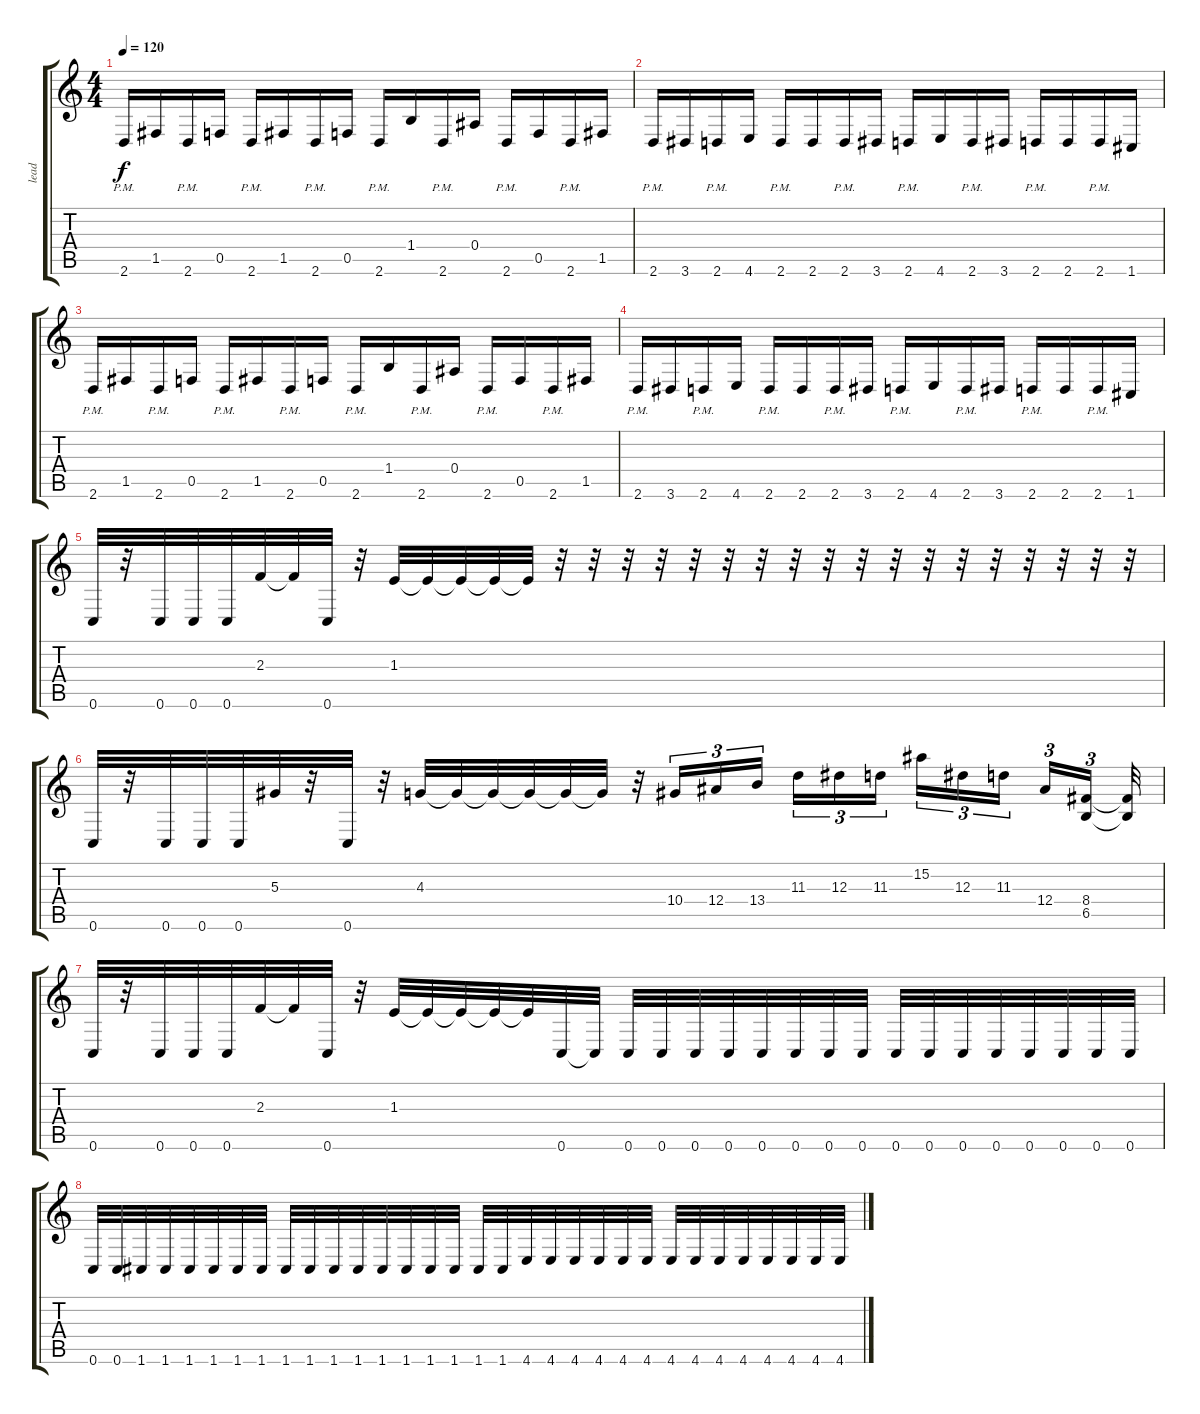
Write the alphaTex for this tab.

\track ("lead" "lead") {instrument distortionguitar}
\staff {score tabs}
\tuning (C4 G3 Eb3 Bb2 F2 C2) {hide}
\ts (4 4)
\tempo 120
\clef g2
\ks c
2.6{pm}.16{dy f} 1.5.16 2.6{pm}.16 0.5.16 2.6{pm}.16 1.5.16 2.6{pm}.16 0.5.16 2.6{pm}.16 1.4.16 2.6{pm}.16 0.4.16 2.6{pm}.16 0.5.16 2.6{pm}.16 1.5.16 |
2.6{pm}.16 3.6.16 2.6{pm}.16 4.6.16 2.6{pm}.16 2.6.16 2.6{pm}.16 3.6.16 2.6{pm}.16 4.6.16 2.6{pm}.16 3.6.16 2.6{pm}.16 2.6.16 2.6{pm}.16 1.6.16 |
2.6{pm}.16 1.5.16 2.6{pm}.16 0.5.16 2.6{pm}.16 1.5.16 2.6{pm}.16 0.5.16 2.6{pm}.16 1.4.16 2.6{pm}.16 0.4.16 2.6{pm}.16 0.5.16 2.6{pm}.16 1.5.16 |
2.6{pm}.16 3.6.16 2.6{pm}.16 4.6.16 2.6{pm}.16 2.6.16 2.6{pm}.16 3.6.16 2.6{pm}.16 4.6.16 2.6{pm}.16 3.6.16 2.6{pm}.16 2.6.16 2.6{pm}.16 1.6.16 |
0.6.32 r.32 0.6.32 0.6.32 0.6.32 2.3.32 2.3{t}.32 0.6.32 r.32 1.3.32 1.3{t}.32 1.3{t}.32 1.3{t}.32 1.3{t}.32 r.32 r.32 r.32 r.32 r.32 r.32 r.32 r.32 r.32 r.32 r.32 r.32 r.32 r.32 r.32 r.32 r.32 r.32 |
0.6.32 r.32 0.6.32 0.6.32 0.6.32 5.3.32 r.32 0.6.32 r.32 4.3.32 4.3{t}.32 4.3{t}.32 4.3{t}.32 4.3{t}.32 4.3{t}.32 r.32 10.4.16{tu (3 2)} 12.4.16{tu (3 2)} 13.4.16{tu (3 2)} 11.3.16{tu (3 2)} 12.3.16{tu (3 2)} 11.3.16{tu (3 2)} 15.2.16{tu (3 2)} 12.3.16{tu (3 2)} 11.3.16{tu (3 2)} 12.4.16{tu (3 2)} (8.4 6.5).16{tu (3 2)} (8.4{t} 6.5{t}).32 |
0.6.32 r.32 0.6.32 0.6.32 0.6.32 2.3.32 2.3{t}.32 0.6.32 r.32 1.3.32 1.3{t}.32 1.3{t}.32 1.3{t}.32 1.3{t}.32 0.6.32 0.6{t}.32 0.6.32 0.6.32 0.6.32 0.6.32 0.6.32 0.6.32 0.6.32 0.6.32 0.6.32 0.6.32 0.6.32 0.6.32 0.6.32 0.6.32 0.6.32 0.6.32 |
0.6.32 0.6.32 1.6.32 1.6.32 1.6.32 1.6.32 1.6.32 1.6.32 1.6.32 1.6.32 1.6.32 1.6.32 1.6.32 1.6.32 1.6.32 1.6.32 1.6.32 1.6.32 4.6.32 4.6.32 4.6.32 4.6.32 4.6.32 4.6.32 4.6.32 4.6.32 4.6.32 4.6.32 4.6.32 4.6.32 4.6.32 4.6.32
